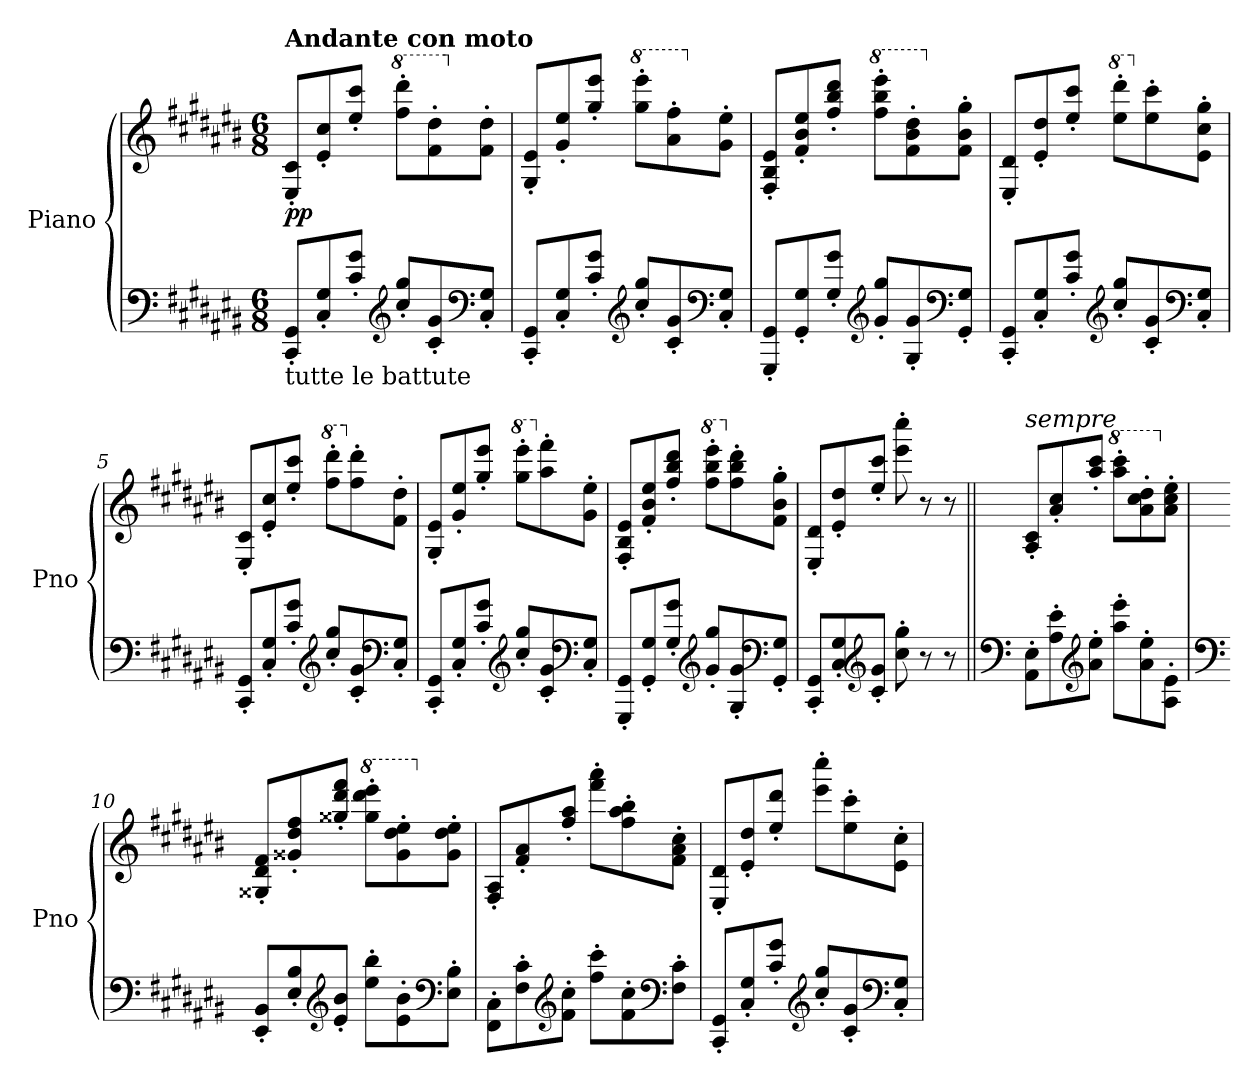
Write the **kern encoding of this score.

**kern	**kern	**dynam
*part1	*part1	*part1
*staff2	*staff1	*staff1/2
*I"Piano	*	*
*I'Pno	*	*
*clefF4	*clefG2	*
*k[f#c#g#d#a#e#b#]	*k[f#c#g#d#a#e#b#]	*
*M6/8	*M6/8	*
=1	=1	=1
!	!LO:TX:a:B:t=Andante con moto	!
!LO:TX:b:t=tutte le battute	!	!
!	!	!LO:DY:b
8CC#/' 8GG#/'L	8E#/' 8c#/'L	pp
8C#/' 8G#/'	8e#/' 8cc#/'	.
8c#/' 8g#/'J	8ee#/' 8ccc#/'J	.
*clefG2	*	*
*	*8va	*
8cc#/' 8gg#/'L	8fff#\' 8dddd#\'L	.
8c#/' 8g#/'	8ff#\' 8ddd#\'	.
*clefF4	*	*
*	*X8va	*
8C#/' 8G#/'J	8f#\' 8dd#\'J	.
=2	=2	=2
8CC#/' 8GG#/'L	8G#/' 8e#/'L	.
8C#/' 8G#/'	8g#/' 8ee#/'	.
8c#/' 8g#/'J	8gg#/' 8eee#/'J	.
*clefG2	*	*
*	*8va	*
8cc#/' 8gg#/'L	8ggg#\' 8eeee#\'L	.
8c#/' 8g#/'	8aa#\' 8fff#\'	.
*clefF4	*	*
*	*X8va	*
8C#/' 8G#/'J	8g#\' 8ee#\'J	.
=3	=3	=3
8GGG#/' 8GG#/'L	8F#/' 8B#/' 8e#/'L	.
8GG#/' 8G#/'	8f#/' 8b#/' 8ee#/'	.
8G#/' 8g#/'J	8ff#/' 8bb#/' 8ddd#/'J	.
*clefG2	*	*
*	*8va	*
8g#/' 8gg#/'L	8fff#\' 8bbb#\' 8eeee#\'L	.
8G#/' 8g#/'	8ff#\' 8bb#\' 8ddd#\'	.
*clefF4	*	*
*	*X8va	*
8GG#/' 8G#/'J	8f#\' 8b#\' 8gg#\'J	.
!!LO:LB:g=z
=4	=4	=4
8CC#/' 8GG#/'L	8E#/' 8d#/'L	.
8C#/' 8G#/'	8e#/' 8dd#/'	.
8c#/' 8g#/'J	8ee#/' 8ccc#/'J	.
*clefG2	*	*
*	*8va	*
8cc#/' 8gg#/'L	8eee#\' 8dddd#\'L	.
*	*X8va	*
8c#/' 8g#/'	8ee#\' 8ccc#\'	.
*clefF4	*	*
8C#/' 8G#/'J	8e#\' 8cc#\' 8gg#\'J	.
=5	=5	=5
8CC#/' 8GG#/'L	8E#/' 8c#/'L	.
8C#/' 8G#/'	8e#/' 8cc#/'	.
8c#/' 8g#/'J	8ee#/' 8ccc#/'J	.
*clefG2	*	*
*	*8va	*
8cc#/' 8gg#/'L	8fff#\' 8dddd#\'L	.
*	*X8va	*
8c#/' 8g#/'	8ff#\' 8ddd#\'	.
*clefF4	*	*
8C#/' 8G#/'J	8f#\' 8dd#\'J	.
=6	=6	=6
8CC#/' 8GG#/'L	8G#/' 8e#/'L	.
8C#/' 8G#/'	8g#/' 8ee#/'	.
8c#/' 8g#/'J	8gg#/' 8eee#/'J	.
*clefG2	*	*
*	*8va	*
8cc#/' 8gg#/'L	8ggg#\' 8eeee#\'L	.
*	*X8va	*
8c#/' 8g#/'	8aa#\' 8fff#\'	.
*clefF4	*	*
8C#/' 8G#/'J	8g#\' 8ee#\'J	.
!!LO:LB:g=z
=7	=7	=7
8GGG#/' 8GG#/'L	8F#/' 8B#/' 8e#/'L	.
8GG#/' 8G#/'	8f#/' 8b#/' 8ee#/'	.
8G#/' 8g#/'J	8ff#/' 8bb#/' 8ddd#/'J	.
*clefG2	*	*
*	*8va	*
8g#/' 8gg#/'L	8fff#\' 8bbb#\' 8eeee#\'L	.
*	*X8va	*
8G#/' 8g#/'	8ff#\' 8bb#\' 8ddd#\'	.
*clefF4	*	*
8GG#/' 8G#/'J	8f#\' 8b#\' 8gg#\'J	.
=8	=8	=8
8CC#/' 8GG#/'L	8E#/' 8d#/'L	.
8C#/' 8G#/'	8e#/' 8dd#/'	.
*clefG2	*	*
8c#/' 8g#/'J	8ee#/' 8ccc#/'J	.
8cc#\' 8gg#\'	8eee#\' 8cccc#\'	.
8r	8r	.
8r	8r	.
=9||	=9||	=9||
*clefF4	*	*
!	!LO:TX:a:i:t=sempre	!
8AA#\' 8E#\'L	8A#/' 8c#/'L	.
8A#\' 8e#\'	8a#/' 8cc#/'	.
*clefG2	*	*
8a#\' 8ee#\'J	8aa#/' 8ccc#/'J	.
*	*8va	*
8aa#\' 8eee#\'L	8aaa#\' 8cccc#\'L	.
8a#\' 8ee#\'	8aa#\' 8ccc#\' 8ddd#\'	.
*	*X8va	*
8A#\' 8e#\'J	8a#\' 8cc#\' 8ee#\'J	.
=10	=10	=10
*clefF4	*	*
8EE#/' 8BB#/'L	8G##X/' 8d#/' 8f#/'L	.
8E#/' 8B#/'	8g##X/' 8dd#/' 8ff#/'	.
*clefG2	*	*
8e#/' 8b#/'J	8gg##X/' 8ddd#/' 8fff#/'J	.
*	*8va	*
8ee#\' 8bb#\'L	8ggg##\' 8dddd#\' 8eeee#\'L	.
8e#\' 8b#\'	8gg##\' 8ddd#\' 8eee#\'	.
*clefF4	*	*
*	*X8va	*
8E#\' 8B#\'J	8g##\' 8dd#\' 8ee#\'J	.
!!LO:LB:g=z
=11	=11	=11
8FF#\' 8C#\'L	8F#/' 8A#/'L	.
8F#\' 8c#\'	8f#/' 8a#/'	.
*clefG2	*	*
8f#\' 8cc#\'J	8ff#/' 8aa#/'J	.
8ff#\' 8ccc#\'L	8fff#\' 8aaa#\'L	.
8f#\' 8cc#\'	8ff#\' 8aa#\' 8bb#\'	.
*clefF4	*	*
8F#\' 8c#\'J	8f#\' 8a#\' 8cc#\'J	.
=12	=12	=12
8CC#/' 8GG#/'L	8E#/' 8d#/'L	.
8C#/' 8G#/'	8e#/' 8dd#/'	.
8c#/' 8g#/'J	8ee#/' 8ddd#/'J	.
*clefG2	*	*
8cc#/' 8gg#/'L	8eee#\' 8cccc#\'L	.
8c#/' 8g#/'	8ee#\' 8ccc#\'	.
*clefF4	*	*
8C#/' 8G#/'J	8e#\' 8cc#\'J	.
=	=	=
*-	*-	*-
